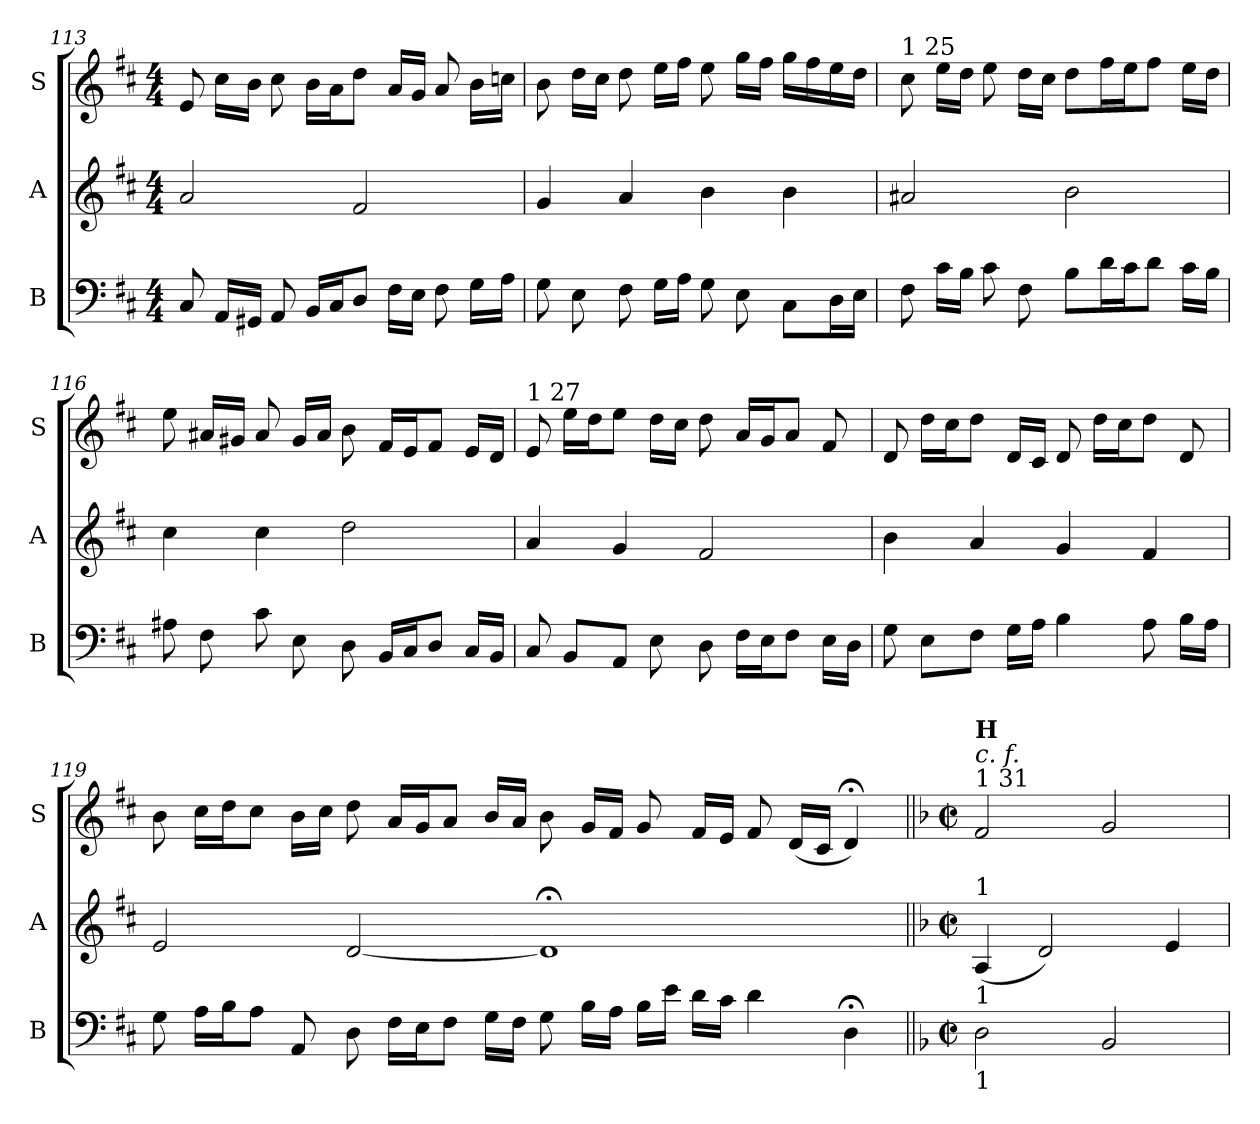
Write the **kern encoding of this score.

**kern	**kern	**kern
*part3	*part2	*part1
*staff3	*staff2	*staff1
*I"B	*I"A	*I"S
*I'B	*I'A	*I'S
!!LO:PB:g=z
*clefF4	*clefG2	*clefG2
*k[f#c#]	*k[f#c#]	*k[f#c#]
*D:	*D:	*D:
*M4/4	*M4/4	*M4/4
=113	=113	=113
8C#/	2a/	8e/
16AA/LL	.	16cc#\LL
16GG#X/JJ	.	16b\JJ
8AA/	.	8cc#\
16BB/LL	.	16b\LL
16C#/J	.	16a\J
8D/J	2f#/	8dd\J
16F#\LL	.	16a/LL
16E\JJ	.	16g/JJ
8F#\	.	8a/
16G\LL	.	16b\LL
16A\JJ	.	16ccn\JJ
=114	=114	=114
8G\	4g/	8b\
8E\	.	16dd\LL
.	.	16cc#\JJ
8F#\	4a/	8dd\
16G\LL	.	16ee\LL
16A\JJ	.	16ff#\JJ
8G\	4b\	8ee\
8E\	.	16gg\LL
.	.	16ff#\JJ
8C#\L	4b\	16gg\LL
.	.	16ff#\
16D\L	.	16ee\
16E\JJ	.	16dd\JJ
!!LO:LB:g=z
=115	=115	=115
!	!	!LO:TX:a:t=1 25
8F#\	2a#X/	8cc#\
16c#\LL	.	16ee\LL
16B\JJ	.	16dd\JJ
8c#\	.	8ee\
8F#\	.	16dd\LL
.	.	16cc#\JJ
8B\L	2b\	8dd\L
16d\L	.	16ff#\L
16c#\J	.	16ee\J
8d\J	.	8ff#\J
16c#\LL	.	16ee\LL
16B\JJ	.	16dd\JJ
=116	=116	=116
8A#X\	4cc#\	8ee\
8F#\	.	16a#X/LL
.	.	16g#X/JJ
8c#\	4cc#\	8a#/
8E\	.	16g#/LL
.	.	16a#/JJ
8D\	2dd\	8b\
16BB/LL	.	16f#/LL
16C#/J	.	16e/J
8D/J	.	8f#/J
16C#/LL	.	16e/LL
16BB/JJ	.	16d/JJ
!!LO:LB:g=z
=117	=117	=117
!	!	!LO:TX:a:t=1 27
8C#/	4a/	8e/
8BB/L	.	16ee\LL
.	.	16dd\J
8AA/J	4g/	8ee\J
8E\	.	16dd\LL
.	.	16cc#\JJ
8D\	2f#/	8dd\
16F#\LL	.	16a/LL
16E\J	.	16g/J
8F#\J	.	8a/J
16E\LL	.	8f#/
16D\JJ	.	.
=118	=118	=118
8G\	4b\	8d/
8E\L	.	16dd\LL
.	.	16cc#\J
8F#\J	4a/	8dd\J
16G\LL	.	16d/LL
16A\JJ	.	16c#/JJ
4B\	4g/	8d/
.	.	16dd\LL
.	.	16cc#\J
8A\	4f#/	8dd\J
16B\LL	.	8d/
16A\JJ	.	.
!!LO:PB:g=z
=119	=119	=119
8G\	2e/	8b\
16A\LL	.	16cc#\LL
16B\J	.	16dd\J
8A\J	.	8cc#\J
8AA/	.	16b\LL
.	.	16cc#\JJ
8D\	[<2d/	8dd\
16F#\LL	.	16a/LL
16E\J	.	16g/J
8F#\J	.	8a/J
16G\LL	.	16b/LL
16F#\JJ	.	16a/JJ
8G\	1d;]	8b\
16B\LL	.	16g/LL
16A\JJ	.	16f#/JJ
16B\LL	.	8g/
16e\JJ	.	.
16d\LL	.	16f#/LL
16c#\JJ	.	16e/JJ
4d\	.	8f#/
.	.	(<16d/LL
.	.	16c#/JJ
4D;<\	.	4d;</)
!!LO:LB:g=z
=120||	=120||	=120||
*k[b-]	*k[b-]	*k[b-]
*F:	*F:	*F:
*M2/2	*M2/2	*M2/2
*met(c|)	*met(c|)	*met(c|)
!	!	!LO:TX:a:t=1 31
!	!	!LO:TX:a:i:t=c. f.
!	!	!LO:TX:a:B:t=H
!	!LO:TX:a:t=1	!
!LO:TX:a:t=1	!	!
!LO:TX:b:t=1	!	!
2D\	(<4A/	2f/
.	2d/)	.
2BB-/	.	2g/
.	4e/	.
=	=	=
*-	*-	*-
